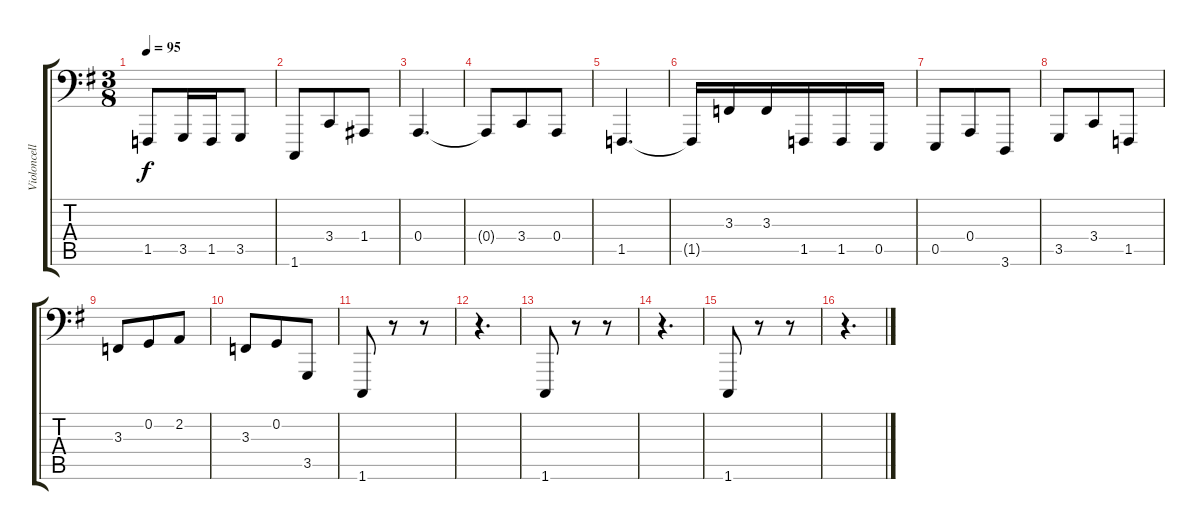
\track ("Violoncello" "Violoncell") {instrument cello}
\staff {score tabs}
\tuning (C3 G2 D2 A1 E1 B0) {hide}
\ts (3 8)
\tempo 95
\clef f4
\ks g
1.5.8{dy f beam merge} 3.5.16 1.5.16{beam merge} 3.5.8 |
1.6.8 3.4.8 1.4.8 |
0.4.4{d} |
0.4{t}.8 3.4.8 0.4.8 |
1.5.4{d} |
1.5{t}.16 3.3.16{beam merge} 3.3.16 1.5.16{beam merge} 1.5.16 0.5.16 |
0.5.8 0.4.8 3.6.8 |
3.5.8 3.4.8 1.5.8 |
3.3.8 0.2.8 2.2.8 |
3.3.8 0.2.8 3.5.8 |
1.6.8 r.8 r.8 |
r.4{d} |
1.6.8 r.8 r.8 |
r.4{d} |
1.6.8 r.8 r.8 |
r.4{d}
